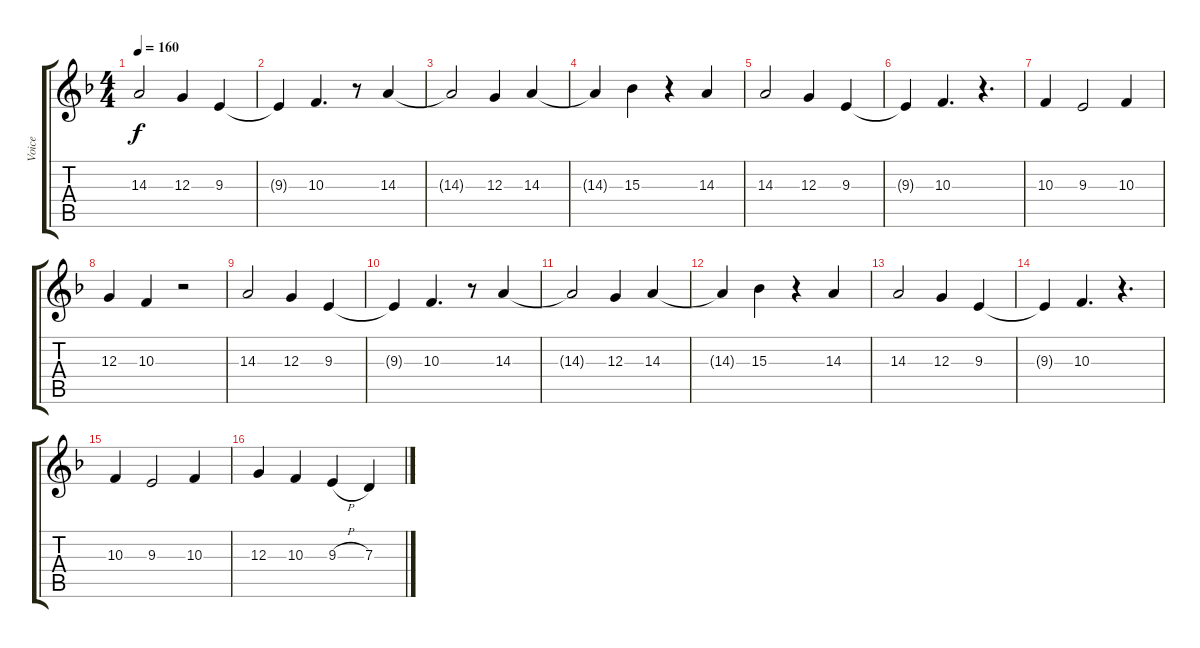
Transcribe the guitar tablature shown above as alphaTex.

\track ("Voice" "Voice") {instrument lead2sawtooth}
\staff {score tabs}
\tuning (E4 B3 G3 D3 A2 E2) {hide}
\ts (4 4)
\tempo 160
\clef g2
\ks dminor
14.3.2{dy f} 12.3.4 9.3.4 |
9.3{t}.4 10.3.4{d} r.8 14.3.4 |
14.3{t}.2 12.3.4 14.3.4 |
14.3{t}.4 15.3.4 r.4 14.3.4 |
14.3.2 12.3.4 9.3.4 |
9.3{t}.4 10.3.4{d} r.4{d} |
10.3.4 9.3.2 10.3.4 |
12.3.4 10.3.4 r.2 |
14.3.2 12.3.4 9.3.4 |
9.3{t}.4 10.3.4{d} r.8 14.3.4 |
14.3{t}.2 12.3.4 14.3.4 |
14.3{t}.4 15.3.4 r.4 14.3.4 |
14.3.2 12.3.4 9.3.4 |
9.3{t}.4 10.3.4{d} r.4{d} |
10.3.4 9.3.2 10.3.4 |
12.3.4 10.3.4 9.3{h}.4 7.3.4
